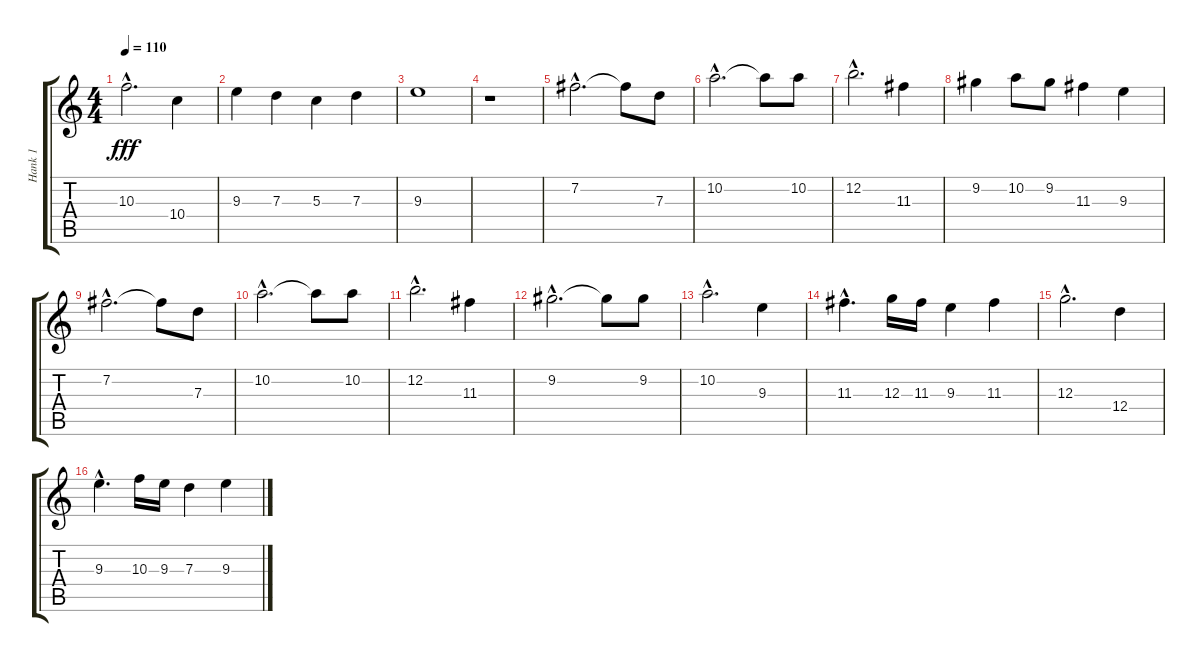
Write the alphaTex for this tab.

\track ("Hank 1" "Hank 1") {instrument acousticguitarnylon}
\staff {score tabs}
\tuning (E4 B3 G3 D3 A2 E2) {hide}
\ts (4 4)
\tempo 110
\clef g2
\ks c
10.3{hac}.2{d dy fff} 10.4.4 |
9.3.4 7.3.4 5.3.4 7.3.4 |
9.3.1 |
r.1 |
7.2{hac}.2{d} 7.2{t}.8 7.3.8 |
10.2{hac}.2{d} 10.2{t}.8 10.2.8 |
12.2{hac}.2{d} 11.3.4 |
9.2.4 10.2.8 9.2.8 11.3.4 9.3.4 |
7.2{hac}.2{d} 7.2{t}.8 7.3.8 |
10.2{hac}.2{d} 10.2{t}.8 10.2.8 |
12.2{hac}.2{d} 11.3.4 |
9.2{hac}.2{d} 9.2{t}.8 9.2.8 |
10.2{hac}.2{d} 9.3.4 |
11.3{hac}.4{d} 12.3.16 11.3.16 9.3.4 11.3.4 |
12.3{hac}.2{d} 12.4.4 |
9.3{hac}.4{d} 10.3.16 9.3.16 7.3.4 9.3.4
